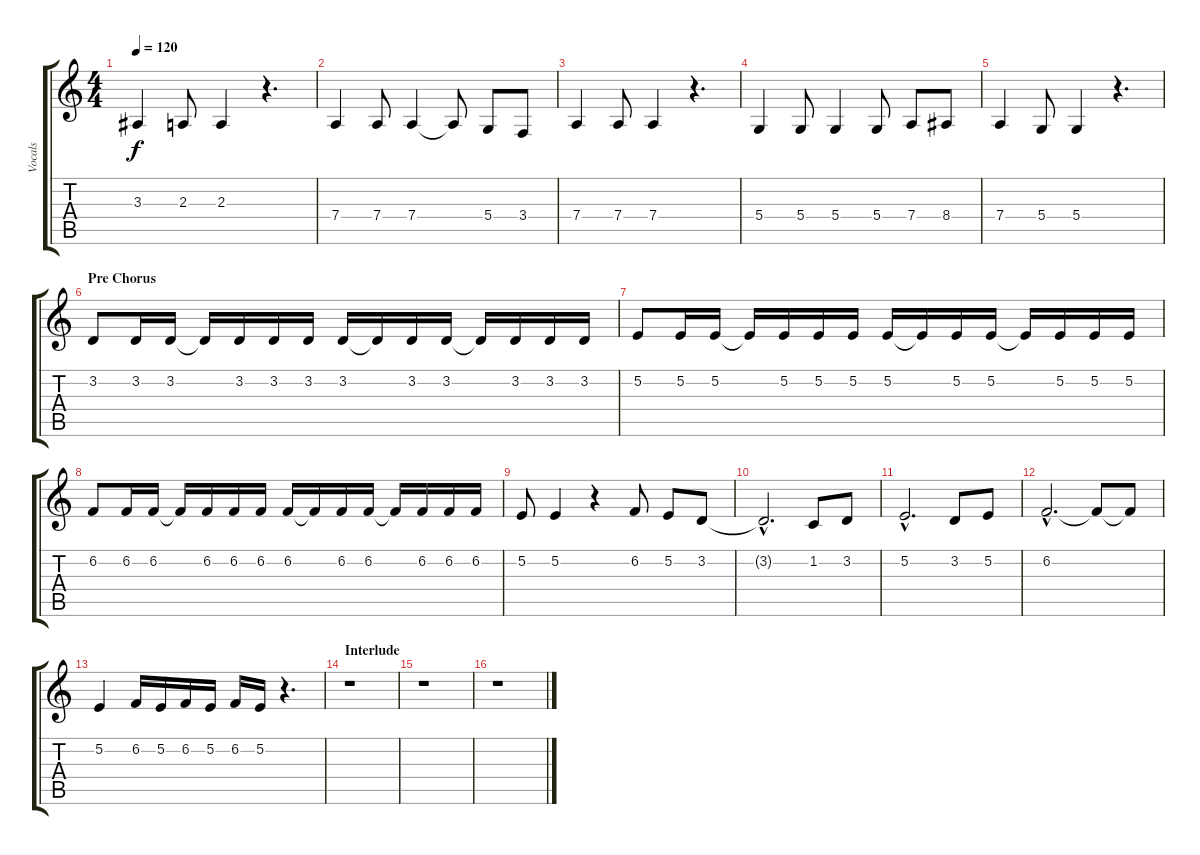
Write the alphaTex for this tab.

\track ("Vocals" "Vocals") {instrument lead8bassandlead}
\staff {score tabs}
\tuning (E4 B3 G3 D3 A2 E2) {hide}
\ts (4 4)
\tempo 120
\clef g2
\ks c
3.3.4{dy f} 2.3.8 2.3.4 r.4{d} |
7.4.4 7.4.8 7.4.4 7.4{t}.8 5.4.8 3.4.8 |
7.4.4 7.4.8 7.4.4 r.4{d} |
5.4.4 5.4.8 5.4.4 5.4.8 7.4.8 8.4.8 |
7.4.4 5.4.8 5.4.4 r.4{d} |
\section ("" "Pre Chorus")
3.2.8 3.2.16 3.2.16 3.2{t}.16 3.2.16 3.2.16 3.2.16 3.2.16 3.2{t}.16 3.2.16 3.2.16 3.2{t}.16 3.2.16 3.2.16 3.2.16 |
5.2.8 5.2.16 5.2.16 5.2{t}.16 5.2.16 5.2.16 5.2.16 5.2.16 5.2{t}.16 5.2.16 5.2.16 5.2{t}.16 5.2.16 5.2.16 5.2.16 |
6.2.8 6.2.16 6.2.16 6.2{t}.16 6.2.16 6.2.16 6.2.16 6.2.16 6.2{t}.16 6.2.16 6.2.16 6.2{t}.16 6.2.16 6.2.16 6.2.16 |
5.2.8 5.2.4 r.4 6.2.8 5.2.8 3.2.8 |
3.2{hac t}.2{d} 1.2.8 3.2.8 |
5.2{hac}.2{d} 3.2.8 5.2.8 |
6.2{hac}.2{d} 6.2{t}.8 6.2{t}.8 |
5.2.4 6.2.16 5.2.16 6.2.16 5.2.16 6.2.16 5.2.16 r.4{d} |
\section ("" "Interlude")
r.1 |
r.1 |
r.1
